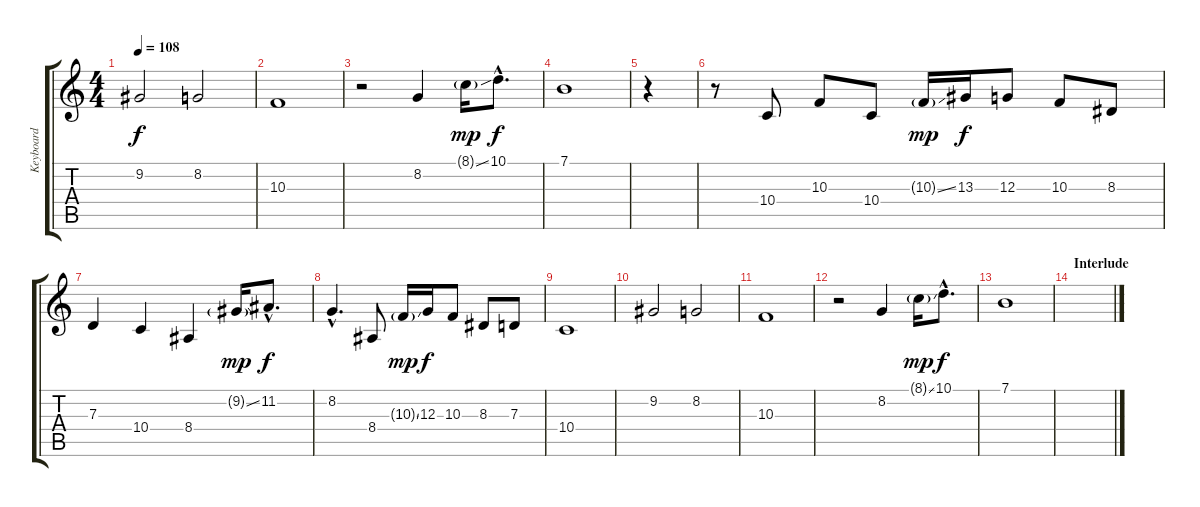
\track ("Keyboard" "Keyboard") {instrument panflute}
\staff {score tabs}
\tuning (E4 B3 G3 D3 A2 E2) {hide}
\ts (4 4)
\tempo 108
\clef g2
\ks c
9.2.2{dy f} 8.2.2 |
10.3.1 |
r.2 8.2.4 8.1{ss g}.16{dy mp} 10.1{hac}.8{d dy f} |
7.1.1 |
r.4 |
r.8{instrument panflute} 10.4.8 10.3.8 10.4.8 10.3{ss g}.16{dy mp} 13.3.16{dy f} 12.3.8 10.3.8 8.3.8 |
7.3.4 10.4.4 8.4.4 9.2{ss g}.16{dy mp} 11.2{hac}.8{d dy f} |
8.2{hac}.4{d} 8.4.8 10.3{ss g}.16{dy mp} 12.3.16{dy f} 10.3.8 8.3.8 7.3.8 |
10.4.1 |
9.2.2 8.2.2 |
10.3.1 |
r.2 8.2.4 8.1{ss g}.16{dy mp} 10.1{hac}.8{d dy f} |
7.1.1 |
\section ("" "Interlude")
